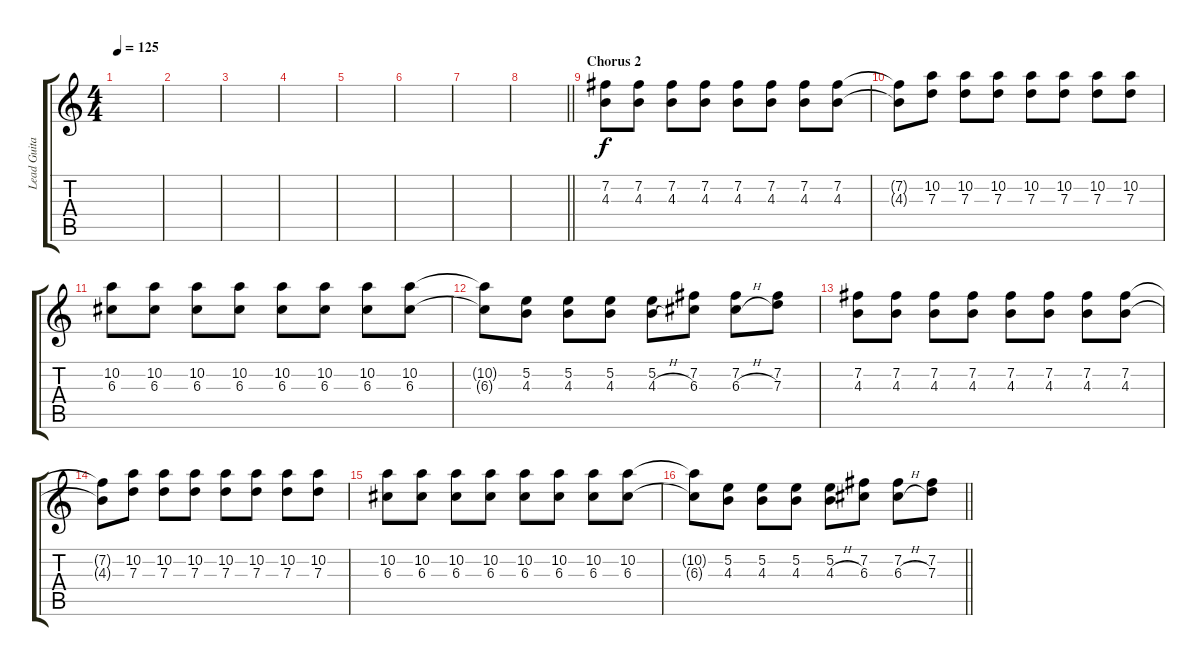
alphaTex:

\track ("Lead Guitar" "Lead Guita") {instrument distortionguitar}
\staff {score tabs}
\tuning (E4 B3 G3 D3 A2 E2) {hide}
\ts (4 4)
\tempo 125
\clef g2
\ks c
|
|
|
|
|
|
|
\barLineRight lightlight
|
\section ("" "Chorus 2")
(7.2 4.3).8 (7.2 4.3).8 (7.2 4.3).8 (7.2 4.3).8 (7.2 4.3).8 (7.2 4.3).8 (7.2 4.3).8 (7.2 4.3).8 |
(7.2{t} 4.3{t}).8 (10.2 7.3).8 (10.2 7.3).8 (10.2 7.3).8 (10.2 7.3).8 (10.2 7.3).8 (10.2 7.3).8 (10.2 7.3).8 |
(10.2 6.3).8 (10.2 6.3).8 (10.2 6.3).8 (10.2 6.3).8 (10.2 6.3).8 (10.2 6.3).8 (10.2 6.3).8 (10.2 6.3).8 |
(10.2{t} 6.3{t}).8 (5.2 4.3).8 (5.2 4.3).8 (5.2 4.3).8 (5.2 4.3{h}).8 (7.2 6.3).8 (7.2 6.3{h}).8 (7.2 7.3).8 |
(7.2 4.3).8 (7.2 4.3).8 (7.2 4.3).8 (7.2 4.3).8 (7.2 4.3).8 (7.2 4.3).8 (7.2 4.3).8 (7.2 4.3).8 |
(7.2{t} 4.3{t}).8 (10.2 7.3).8 (10.2 7.3).8 (10.2 7.3).8 (10.2 7.3).8 (10.2 7.3).8 (10.2 7.3).8 (10.2 7.3).8 |
(10.2 6.3).8 (10.2 6.3).8 (10.2 6.3).8 (10.2 6.3).8 (10.2 6.3).8 (10.2 6.3).8 (10.2 6.3).8 (10.2 6.3).8 |
\barLineRight lightlight
(10.2{t} 6.3{t}).8 (5.2 4.3).8 (5.2 4.3).8 (5.2 4.3).8 (5.2 4.3{h}).8 (7.2 6.3).8 (7.2 6.3{h}).8 (7.2 7.3).8
